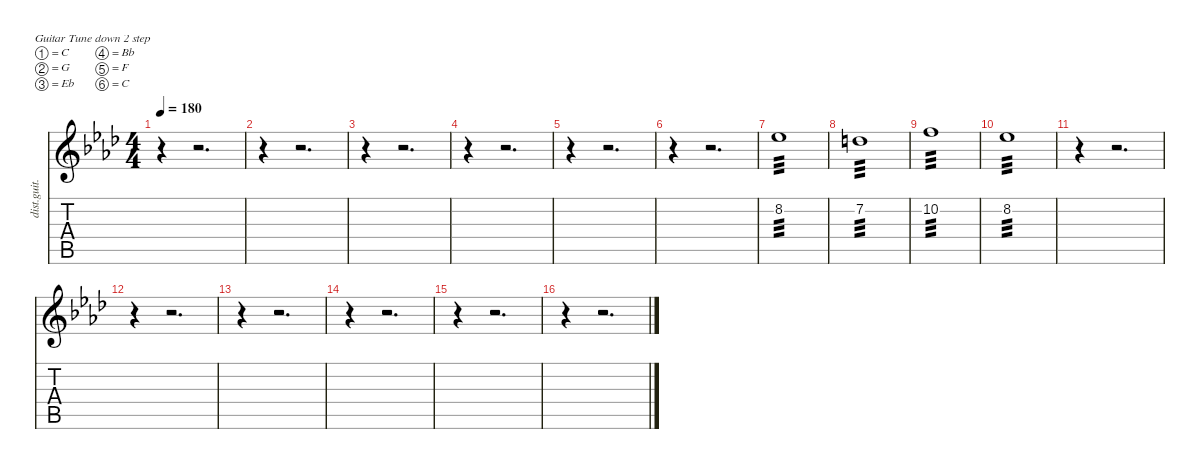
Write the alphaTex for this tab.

\defaultSystemsLayout 4
\hideDynamics
\bracketExtendMode nobrackets
\otherSystemsTrackNameOrientation horizontal
\track ("Gtr. 3" "dist.guit.") {instrument distortionguitar}
\staff {score tabs}
\tuning (C4 G3 Eb3 Bb2 F2 C2)
\ts (4 4)
\tempo 180
\clef g2
\ks fminor
r.4{dy f beam Down} r.2{d beam Down} |
r.4{beam Down} r.2{d beam Down} |
r.4{beam Down} r.2{d beam Down} |
r.4{beam Down} r.2{d beam Down} |
r.4{beam Down} r.2{d beam Down} |
r.4{beam Down} r.2{d beam Down} |
8.2{acc b}.1{tp 3 beam Down} |
7.2{acc forcenatural}.1{tp 3 beam Down} |
10.2{acc forcenatural}.1{tp 3 beam Down} |
8.2{acc b}.1{tp 3 beam Down} |
r.4{beam Down} r.2{d beam Down} |
r.4{beam Down} r.2{d beam Down} |
r.4{beam Down} r.2{d beam Down} |
r.4{beam Down} r.2{d beam Down} |
r.4{beam Down} r.2{d beam Down} |
r.4{beam Down} r.2{d beam Down}
